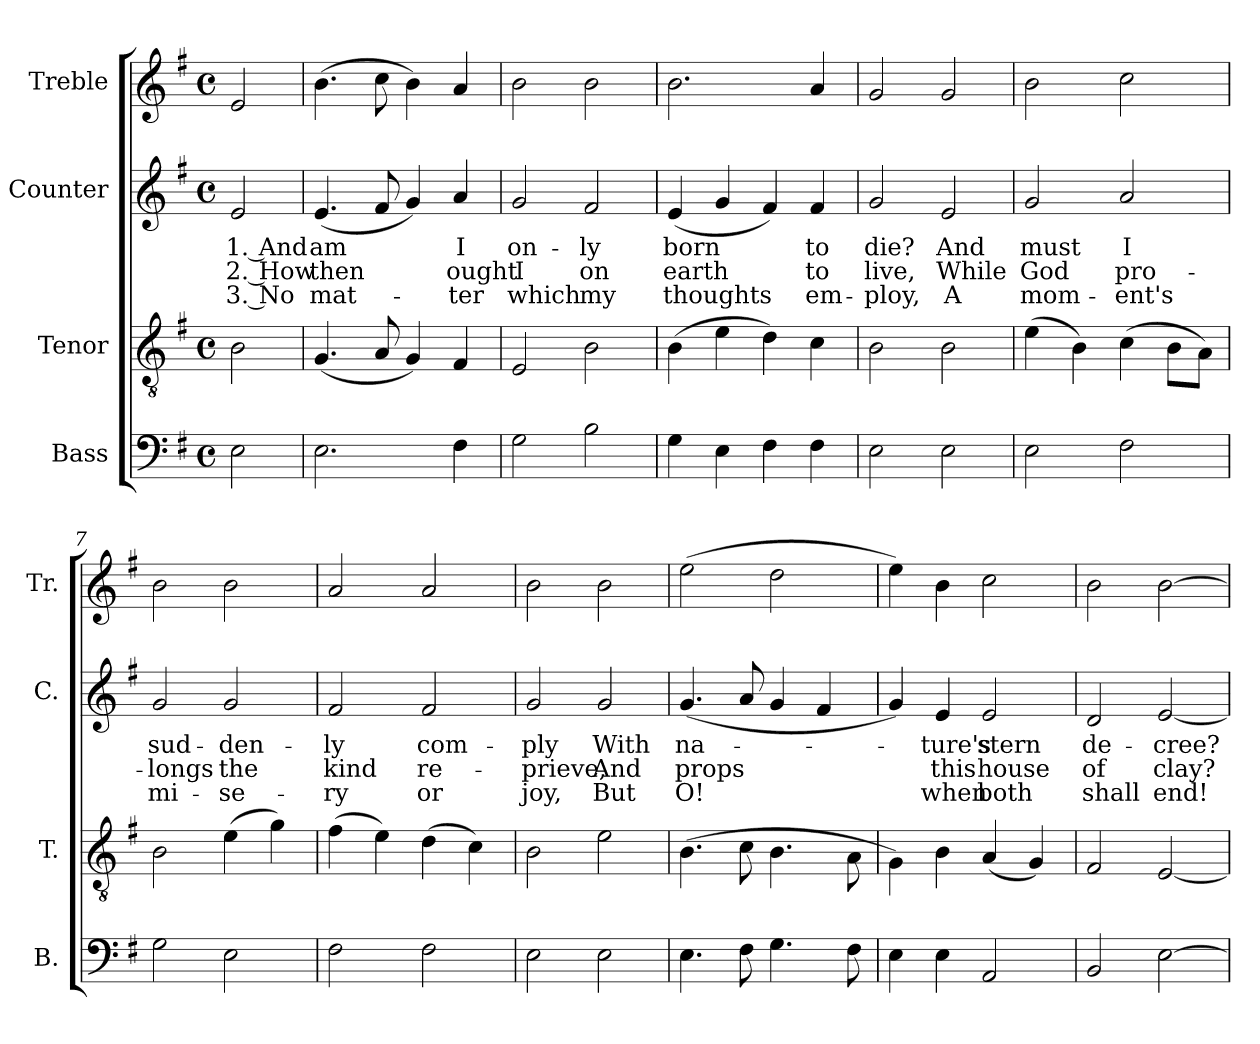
**kern	**kern	**kern	**text	**text	**text	**kern
*part4	*part3	*part2	*part2	*part2	*part2	*part1
*staff4	*staff3	*staff2	*staff2	*staff2	*staff2	*staff1
*I"Bass	*I"Tenor	*I"Counter	*	*	*	*I"Treble
*I'B.	*I'T.	*I'C.	*	*	*	*I'Tr.
*clefF4	*clefGv2	*clefG2	*	*	*	*clefG2
*k[f#]	*k[f#]	*k[f#]	*	*	*	*k[f#]
*G:	*G:	*G:	*	*	*	*G:
*M4/4	*M4/4	*M4/4	*	*	*	*M4/4
*met(c)	*met(c)	*met(c)	*	*	*	*met(c)
=1	=1	=1	=1	=1	=1	=1
2E\	2B\	2e/	1. And	2. How	3. No	2e/
=2	=2	=2	=2	=2	=2	=2
2.E\	(4.G/	(4.e/	am	then	mat-	(4.b\
.	8A/	8f#/	.	.	.	8cc\
.	4G/)	4g/)	.	.	.	4b\)
4F#\	4F#/	4a/	I	ought	-ter	4a/
=3	=3	=3	=3	=3	=3	=3
2G\	2E/	2g/	on-	I	which	2b\
2B\	2B\	2f#/	-ly	on	my	2b\
=4	=4	=4	=4	=4	=4	=4
4G\	(4B\	(4e/	born	earth	thoughts	2.b\
4E\	4e\	4g/	.	.	.	.
4F#\	4d\)	4f#/)	.	.	.	.
4F#\	4c\	4f#/	to	to	em-	4a/
=5	=5	=5	=5	=5	=5	=5
2E\	2B\	2g/	die?	live,	-ploy,	2g/
2E\	2B\	2e/	And	While	A	2g/
=6	=6	=6	=6	=6	=6	=6
2E\	(4e\	2g/	must	God	mom-	2b\
.	4B\)	.	.	.	.	.
2F#\	(4c\	2a/	I	pro-	-ent's	2cc\
.	8B\L	.	.	.	.	.
.	8A\J)	.	.	.	.	.
=7	=7	=7	=7	=7	=7	=7
2G\	2B\	2g/	sud-	-longs	mi-	2b\
2E\	(4e\	2g/	-den-	the	-se-	2b\
.	4g\)	.	.	.	.	.
!!LO:LB:g=z
=8	=8	=8	=8	=8	=8	=8
2F#\	(4f#\	2f#/	-ly	kind	-ry	2a/
.	4e\)	.	.	.	.	.
2F#\	(4d\	2f#/	com-	re-	or	2a/
.	4c\)	.	.	.	.	.
=9	=9	=9	=9	=9	=9	=9
2E\	2B\	2g/	-ply	-prieve,	joy,	2b\
2E\	2e\	2g/	With	And	But	2b\
=10	=10	=10	=10	=10	=10	=10
4.E\	(4.B\	(4.g/	-na -	props	O!	(2ee\
8F#\	8c\	8a/	.	.	.	.
4.G\	4.B\	4g/	.	.	.	2dd\
.	.	4f#/	.	.	.	.
8F#\	8A\	.	.	.	.	.
=11	=11	=11	=11	=11	=11	=11
4E\	4G\)	4g/)	.	.	.	4ee\)
4E\	4B\	4e/	- ture's	this	when	4b\
2AA/	(4A/	2e/	stern	house	both	2cc\
.	4G/)	.	.	.	.	.
=12	=12	=12	=12	=12	=12	=12
2BB/	2F#/	2d/	de-	of	shall	2b\
[2E\	[2E/	[2e/	-cree?	clay?	end!	[2b\
=	=	=	=	=	=	=
*-	*-	*-	*-	*-	*-	*-
